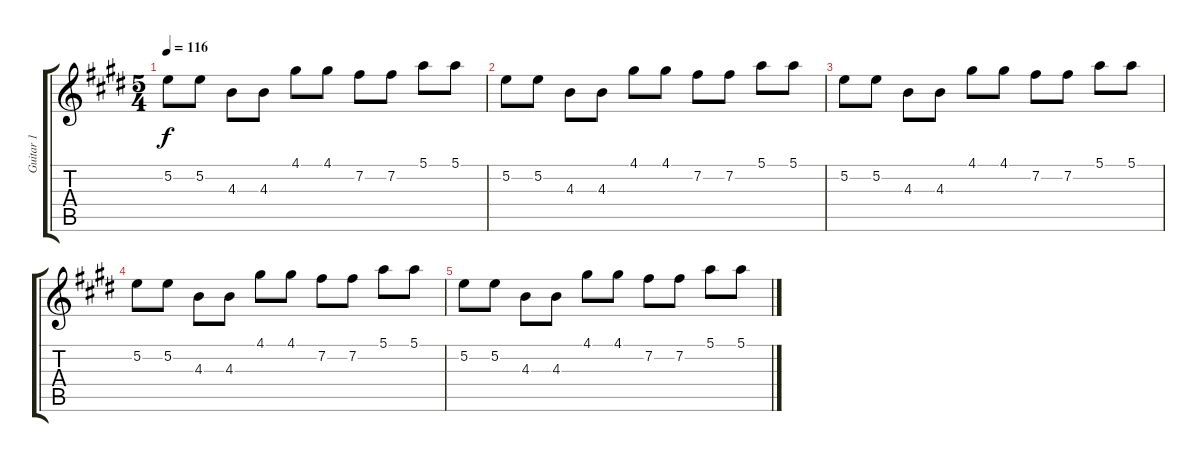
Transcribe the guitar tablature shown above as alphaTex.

\track ("Guitar 1" "Guitar 1") {instrument overdrivenguitar}
\staff {score tabs}
\tuning (E4 B3 G3 D3 A2 E2) {hide}
\ts (5 4)
\tempo 116
\clef g2
\ks e
5.2.8{dy f} 5.2.8 4.3.8 4.3.8 4.1.8 4.1.8 7.2.8 7.2.8 5.1.8 5.1.8 |
5.2.8 5.2.8 4.3.8 4.3.8 4.1.8 4.1.8 7.2.8 7.2.8 5.1.8 5.1.8{volume 0} |
5.2.8 5.2.8 4.3.8 4.3.8 4.1.8 4.1.8 7.2.8 7.2.8 5.1.8 5.1.8 |
5.2.8 5.2.8 4.3.8 4.3.8 4.1.8 4.1.8 7.2.8 7.2.8 5.1.8 5.1.8 |
5.2.8 5.2.8 4.3.8 4.3.8 4.1.8 4.1.8 7.2.8 7.2.8 5.1.8 5.1.8
